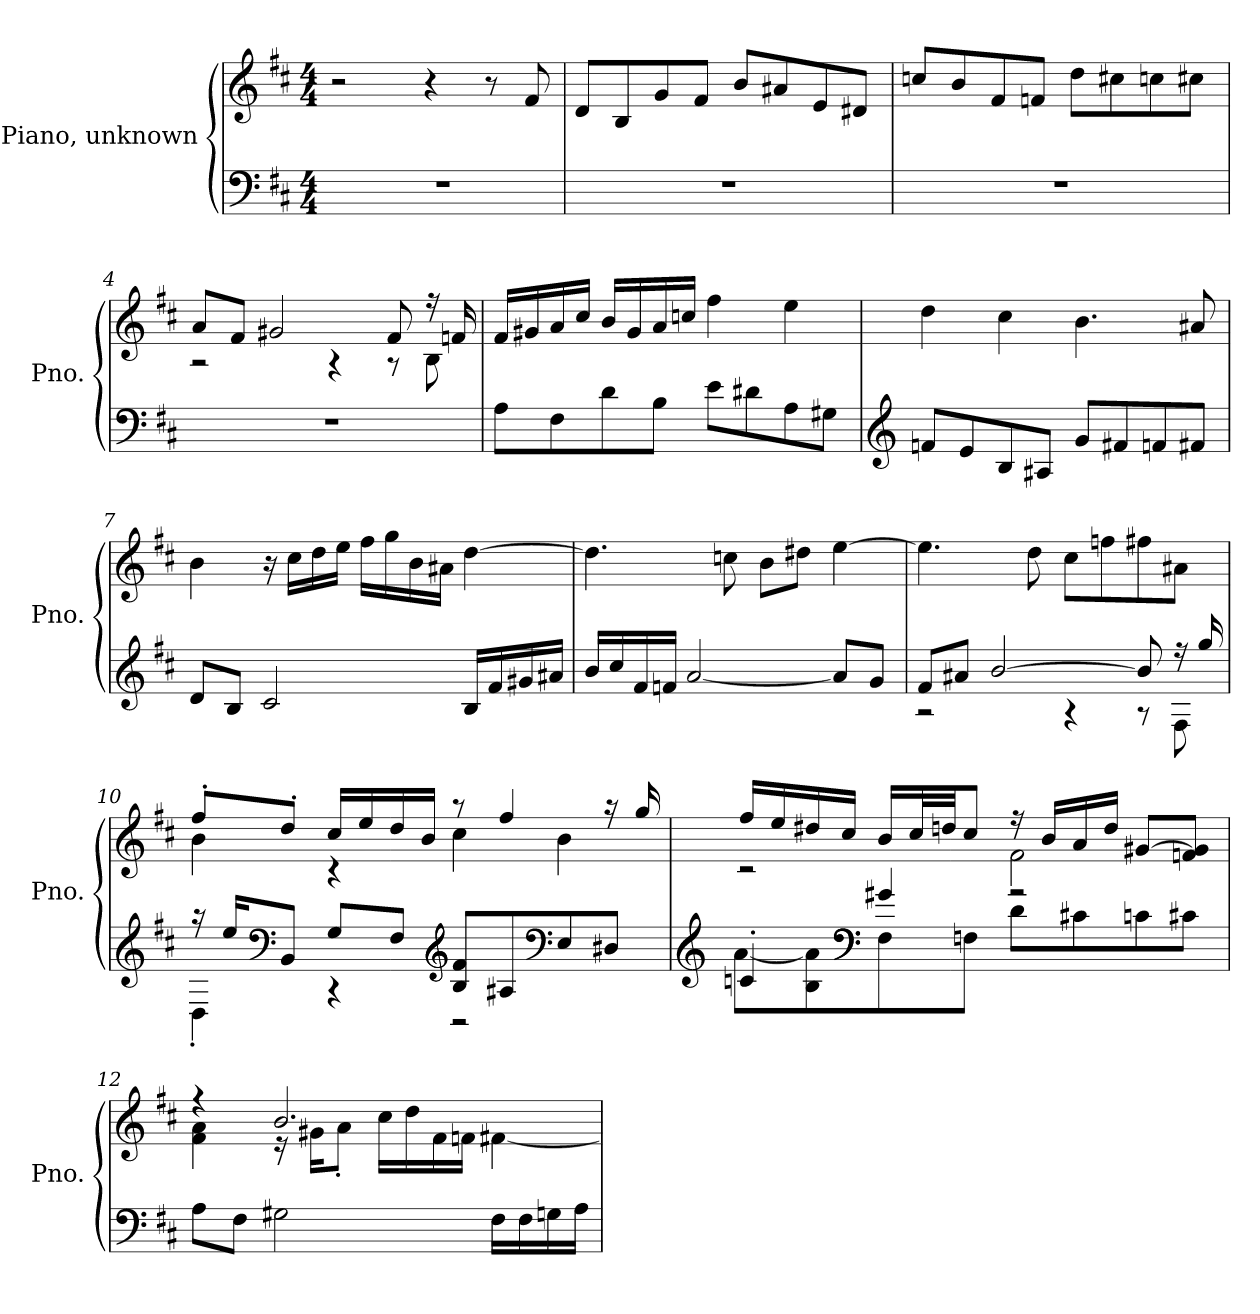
**kern	**kern
*part1	*part1
*staff2	*staff1
*I"Piano, unknown	*
*I'Pno.	*
*clefF4	*clefG2
*k[f#c#]	*k[f#c#]
*M4/4	*M4/4
*MM134	*MM134
=1	=1
1r	2r
.	4r
.	8r
.	8f#/
=2	=2
1r	8d/L
.	8B/
.	8g/
.	8f#/J
.	8b/L
.	8a#X/
.	8e/
.	8d#X/J
=3	=3
1r	8ccn/L
.	8b/
.	8f#/
.	8fn/J
.	8dd\L
.	8cc#X\
.	8ccn\
.	8cc#X\J
=4	=4
*	*^
1r	8a/L	2r
.	8f#/J	.
.	2g#X/	.
.	.	4r
.	8f#/	8r
.	16r	8B\
.	16fn/	.
*	*v	*v
!!LO:LB:g=z
=5	=5
8A\L	16f#/LL
.	16g#X/
8F#\	16a/
.	16cc#/JJ
8d\	16b/LL
.	16g#/
8B\J	16a/
.	16ccn/JJ
8e\L	4ff#\
8d#X\	.
8A\	4ee\
8G#X\J	.
=6	=6
*clefG2	*
8fn/L	4dd\
8e/	.
8B/	4cc#\
8A#X/J	.
8g/L	4.b\
8f#X/	.
8fn/	.
8f#X/J	8a#X/
!!LO:LB:g=z
=7	=7
8d/L	4b\
8B/J	.
2c#/	16r
.	16cc#\LL
.	16dd\
.	16ee\JJ
.	16ff#\LL
.	16gg\
.	16b\
.	16a#X\JJ
16B/LL	[4dd\
16f#/	.
16g#X/	.
16a#X/JJ	.
=8	=8
16b/LL	4.dd\]
16cc#/	.
16f#/	.
16fn/JJ	.
[2a/	.
.	8ccn\
.	8b\L
.	8dd#X\J
8a/L]	[4ee\
8g/J	.
=9	=9
*^	*
8f#/L	2r	4.ee\]
8a#X/J	.	.
[2b/	.	.
.	.	8dd\
.	4r	8cc#\L
.	.	8ffn\
8b/]	8r	8ff#X\
16r	8F#\	8a#X\J
16gg/	.	.
!!LO:LB:g=z
=10	=10	=10
*	*	*^
16r	4D'\	8ff#'/L	4b\
16ee/KL	.	.	.
*clefF4	*	*	*
8BB/J	.	8dd'/J	.
8G/L	4r	16cc#/LL	4r
.	.	16ee/	.
8F#/J	.	16dd/	.
.	.	16b/JJ	.
*clefG2	*	*	*
8B/ 8f#/L	2r	8r	4cc#\
8A#X/	.	4ff#/	.
*clefF4	*	*	*
8E/	.	.	4b\
8D#X/J	.	16r	.
.	.	16gg/	.
=11	=11	=11	=11
*clefG2	*	*	*
4cn'/	[8a\L	16ff#/LL	2r
.	.	16ee/	.
.	8B\ 8a\]	16dd#X/	.
.	.	16cc#/JJ	.
*clefF4	*	*	*
4g#X/	8F#\	16b/LL	.
.	.	32cc#/L	.
.	.	32ddn/JJ	.
.	8Fn\J	8cc#/J	.
2r	8d\L	16r	2f#\
.	.	16b/LL	.
.	8c#X\	16a/	.
.	.	16dd/JJ	.
.	8cn\	[8g#X/L	.
.	8c#X\J	8fn/ 8g#/]J	.
*v	*v	*	*
!!LO:LB:g=z	!!
=12	=12	=12
8A\L	4r	4f#\ 4a\
8F#\J	.	.
2G#X\	2.b/	16r
.	.	16g#X\KL
.	.	8a'\J
.	.	16cc#\LL
.	.	16dd\
.	.	16f#\
.	.	16fn\JJ
16F#\LL	.	[4f#X\
16F#\	.	.
16Gn\	.	.
16A\JJ	.	.
*	*v	*v
=	=
*-	*-
